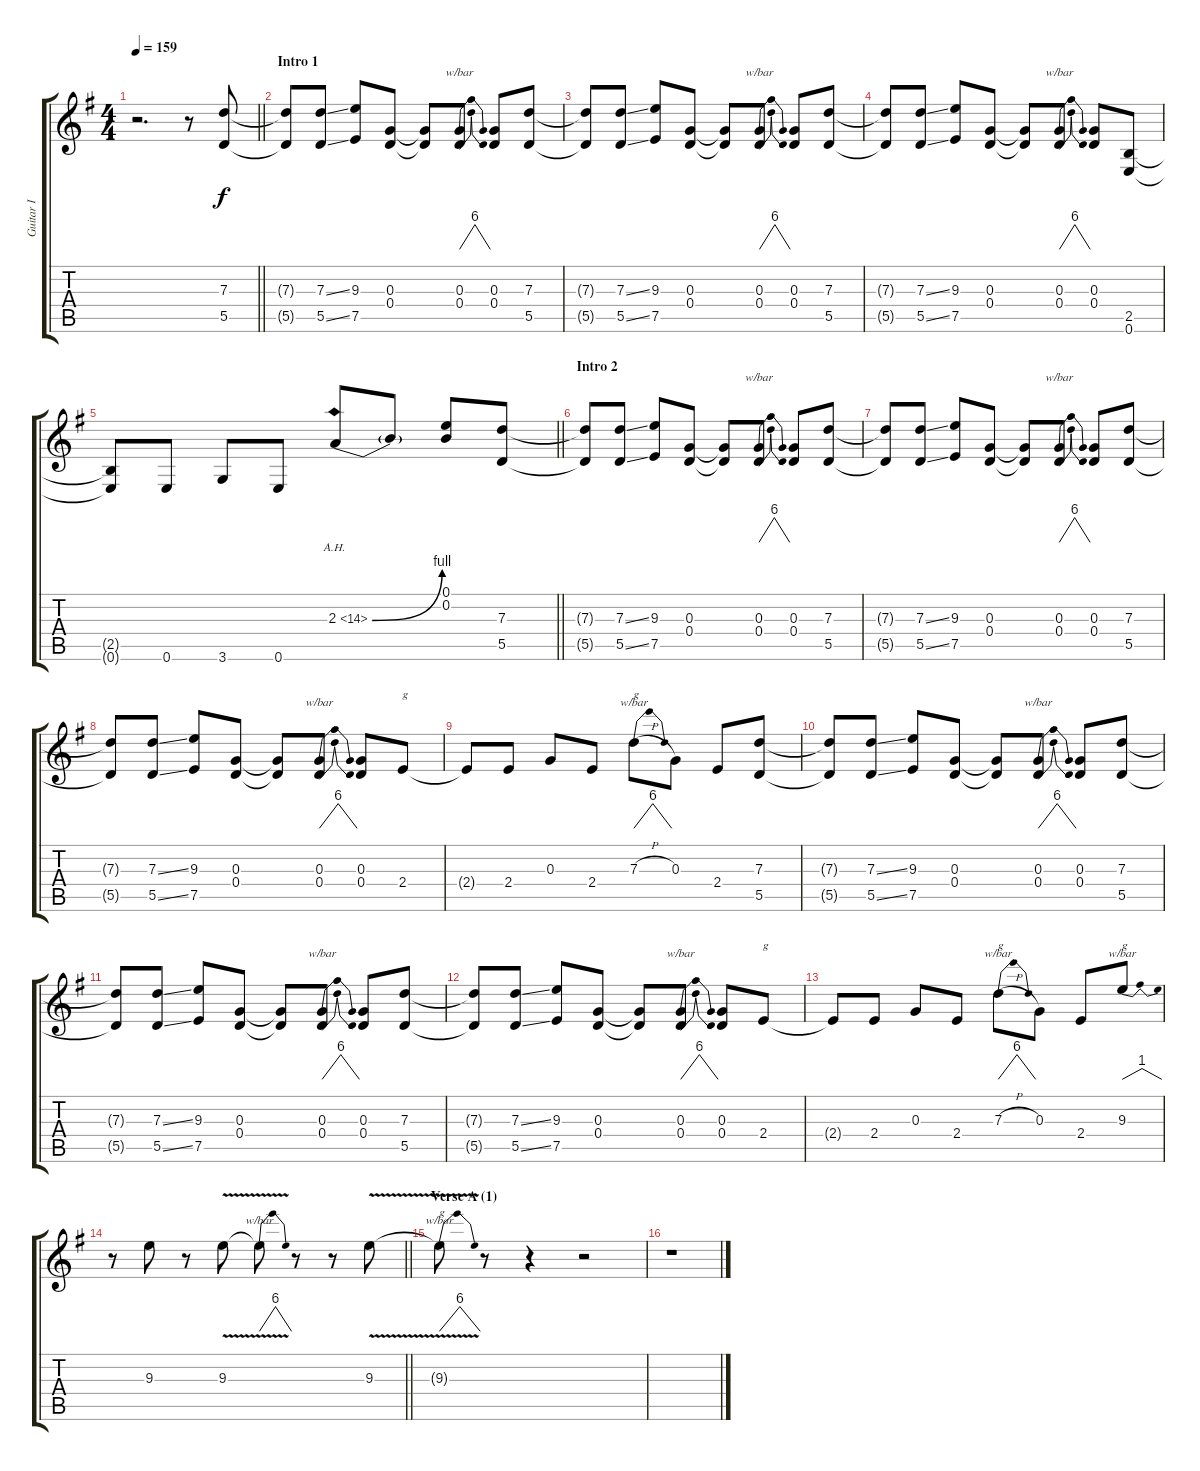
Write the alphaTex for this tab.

\track ("Guitar I" "Guitar I") {instrument distortionguitar}
\staff {score tabs}
\tuning (E4 B3 G3 D3 A2 E2) {hide}
\ts (4 4)
\tempo 159
\clef g2
\barLineRight lightlight
\ks g
r.2{d dy f instrument distortionguitar} r.8 (7.3 5.5).8 |
\section ("" "Intro 1")
(7.3{t} 5.5{t}).8 (7.3{ss} 5.5{ss}).8 (9.3 7.5).8 (0.3 0.4).8 (0.3{t} 0.4{t}).8 (0.3 0.4).8{tbe (dip default 0 0 30 24 60 0)} (0.3 0.4).8 (7.3 5.5).8 |
(7.3{t} 5.5{t}).8 (7.3{ss} 5.5{ss}).8 (9.3 7.5).8 (0.3 0.4).8 (0.3{t} 0.4{t}).8 (0.3 0.4).8{tbe (dip default 0 0 30 24 60 0)} (0.3 0.4).8 (7.3 5.5).8 |
(7.3{t} 5.5{t}).8 (7.3{ss} 5.5{ss}).8 (9.3 7.5).8 (0.3 0.4).8 (0.3{t} 0.4{t}).8 (0.3 0.4).8{tbe (dip default 0 0 30 24 60 0)} (0.3 0.4).8 (2.5 0.6).8 |
\barLineRight lightlight
(2.5{t} 0.6{t}).8 0.6.8 3.6.8 0.6.8 2.3{be (bend 0 0 60 4) ah 12}.8 2.3{t}.8 (0.1 0.2).8 (7.3 5.5).8 |
\section ("" "Intro 2")
(7.3{t} 5.5{t}).8 (7.3{ss} 5.5{ss}).8 (9.3 7.5).8 (0.3 0.4).8 (0.3{t} 0.4{t}).8 (0.3 0.4).8{tbe (dip default 0 0 30 24 60 0)} (0.3 0.4).8 (7.3 5.5).8 |
(7.3{t} 5.5{t}).8 (7.3{ss} 5.5{ss}).8 (9.3 7.5).8 (0.3 0.4).8 (0.3{t} 0.4{t}).8 (0.3 0.4).8{tbe (dip default 0 0 30 24 60 0)} (0.3 0.4).8 (7.3 5.5).8 |
(7.3{t} 5.5{t}).8 (7.3{ss} 5.5{ss}).8 (9.3 7.5).8 (0.3 0.4).8 (0.3{t} 0.4{t}).8 (0.3 0.4).8{tbe (dip default 0 0 30 24 60 0)} (0.3 0.4).8 2.4.8{txt "g"} |
2.4{t}.8 2.4.8 0.3.8 2.4.8 7.3{h}.8{tbe (dip default 0 0 30 24 60 0) txt "g"} 0.3.8 2.4.8 (7.3 5.5).8 |
(7.3{t} 5.5{t}).8 (7.3{ss} 5.5{ss}).8 (9.3 7.5).8 (0.3 0.4).8 (0.3{t} 0.4{t}).8 (0.3 0.4).8{tbe (dip default 0 0 30 24 60 0)} (0.3 0.4).8 (7.3 5.5).8 |
(7.3{t} 5.5{t}).8 (7.3{ss} 5.5{ss}).8 (9.3 7.5).8 (0.3 0.4).8 (0.3{t} 0.4{t}).8 (0.3 0.4).8{tbe (dip default 0 0 30 24 60 0)} (0.3 0.4).8 (7.3 5.5).8 |
(7.3{t} 5.5{t}).8 (7.3{ss} 5.5{ss}).8 (9.3 7.5).8 (0.3 0.4).8 (0.3{t} 0.4{t}).8 (0.3 0.4).8{tbe (dip default 0 0 30 24 60 0)} (0.3 0.4).8 2.4.8{txt "g"} |
2.4{t}.8 2.4.8 0.3.8 2.4.8 7.3{h}.8{tbe (dip default 0 0 30 24 60 0) txt "g"} 0.3.8 2.4.8 9.3.8{tbe (dip default 0 0 30 4 60 0) txt "g"} |
\barLineRight lightlight
r.8 9.3.8 r.8 9.3{v}.8 9.3{t}.8{tbe (dip default 0 0 30 24 60 0)} r.8 r.8 9.3{v}.8 |
\section ("" "Verse A (1)")
9.3{t}.8{tbe (dip default 0 0 30 24 60 0) txt "g"} r.8 r.4 r.2 |
r.1
